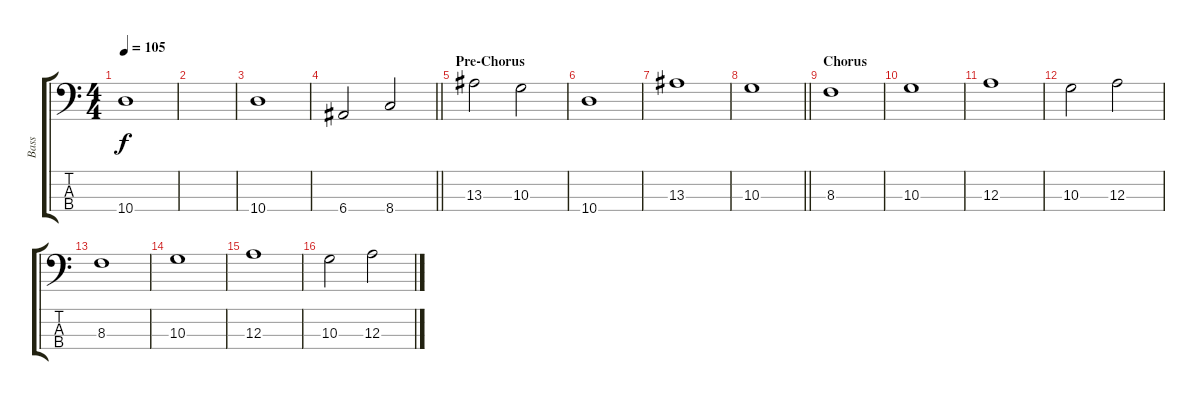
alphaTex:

\track ("Bass" "Bass") {instrument electricbassfinger}
\staff {score tabs}
\tuning (G2 D2 A1 E1) {hide}
\ts (4 4)
\tempo 105
\clef f4
\ks c
10.4.1{dy f} |
|
10.4.1 |
\barLineRight lightlight
6.4.2 8.4.2 |
\section ("" "Pre-Chorus")
13.3.2 10.3.2 |
10.4.1 |
13.3.1 |
\barLineRight lightlight
10.3.1 |
\section ("" "Chorus")
8.3.1 |
10.3.1 |
12.3.1 |
10.3.2 12.3.2 |
8.3.1 |
10.3.1 |
12.3.1 |
10.3.2 12.3.2
